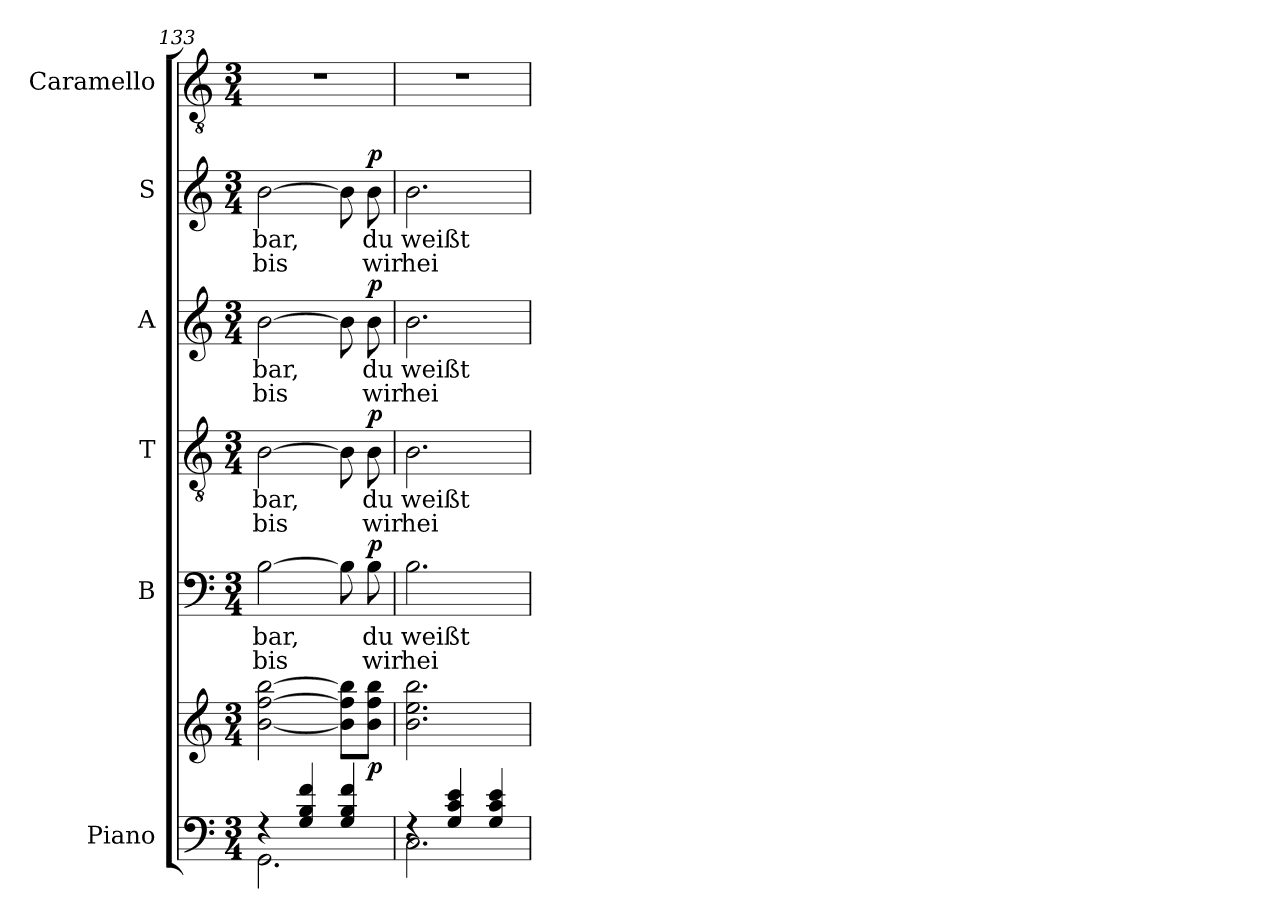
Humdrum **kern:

**kern	**kern	**dynam	**kern	**text	**text	**dynam	**kern	**text	**text	**dynam	**kern	**text	**text	**dynam	**kern	**text	**text	**dynam	**kern
*part6	*part6	*part6	*part5	*part5	*part5	*part5	*part4	*part4	*part4	*part4	*part3	*part3	*part3	*part3	*part2	*part2	*part2	*part2	*part1
*staff7	*staff6	*staff6/7	*staff5	*staff5	*staff5	*staff5	*staff4	*staff4	*staff4	*staff4	*staff3	*staff3	*staff3	*staff3	*staff2	*staff2	*staff2	*staff2	*staff1
*I"Piano	*	*	*I"B	*	*	*	*I"T	*	*	*	*I"A	*	*	*	*I"S	*	*	*	*I"Caramello
*I'Pno	*	*	*I'B	*	*	*	*I'T	*	*	*	*I'A	*	*	*	*I'S	*	*	*	*
*clefF4	*clefG2	*	*clefF4	*	*	*	*clefGv2	*	*	*	*clefG2	*	*	*	*clefG2	*	*	*	*clefGv2
*k[]	*k[]	*	*k[]	*	*	*	*k[]	*	*	*	*k[]	*	*	*	*k[]	*	*	*	*k[]
*M3/4	*M3/4	*	*M3/4	*	*	*	*M3/4	*	*	*	*M3/4	*	*	*	*M3/4	*	*	*	*M3/4
=133	=133	=133	=133	=133	=133	=133	=133	=133	=133	=133	=133	=133	=133	=133	=133	=133	=133	=133	=133
*^	*	*	*	*	*	*	*	*	*	*	*	*	*	*	*	*	*	*	*
!	!	!	!	!	!LO:LY:b	!LO:LY:b	!	!	!LO:LY:b	!LO:LY:b	!	!	!LO:LY:b	!LO:LY:b	!	!	!LO:LY:b	!LO:LY:b	!	!
4rF	2.GG\	[2b\ [2ff\ [2bb\	.	[2B\	-bar,	bis	.	[2B\	-bar,	bis	.	[2b\	-bar,	bis	.	[2b\	-bar,	bis	.	2.r
4G/ 4B/ 4f/	.	.	.	.	.	.	.	.	.	.	.	.	.	.	.	.	.	.	.	.
4G/ 4B/ 4f/	.	8b\] 8ff\] 8bb\]L	.	8B\]	.	.	.	8B\]	.	.	.	8b\]	.	.	.	8b\]	.	.	.	.
!	!	!	!LO:DY:b	!	!LO:LY:b	!LO:LY:b	!LO:DY:a	!	!LO:LY:b	!LO:LY:b	!LO:DY:a	!	!LO:LY:b	!LO:LY:b	!LO:DY:a	!	!LO:LY:b	!LO:LY:b	!LO:DY:a	!
.	.	8b\ 8ff\ 8bb\J	p	8B\	du	wir	p	8B\	du	wir	p	8b\	du	wir	p	8b\	du	wir	p	.
=134	=134	=134	=134	=134	=134	=134	=134	=134	=134	=134	=134	=134	=134	=134	=134	=134	=134	=134	=134	=134
!	!	!	!	!	!LO:LY:b	!LO:LY:b	!	!	!LO:LY:b	!LO:LY:b	!	!	!LO:LY:b	!LO:LY:b	!	!	!LO:LY:b	!LO:LY:b	!	!
4rF	2.C\	2.b\ 2.ee\ 2.bb\	.	2.B\	weißt	hei-	.	2.B\	weißt	hei-	.	2.b\	weißt	hei-	.	2.b\	weißt	hei-	.	2.r
4G/ 4c/ 4e/	.	.	.	.	.	.	.	.	.	.	.	.	.	.	.	.	.	.	.	.
4G/ 4c/ 4e/	.	.	.	.	.	.	.	.	.	.	.	.	.	.	.	.	.	.	.	.
*v	*v	*	*	*	*	*	*	*	*	*	*	*	*	*	*	*	*	*	*	*
=	=	=	=	=	=	=	=	=	=	=	=	=	=	=	=	=	=	=	=
*-	*-	*-	*-	*-	*-	*-	*-	*-	*-	*-	*-	*-	*-	*-	*-	*-	*-	*-	*-
